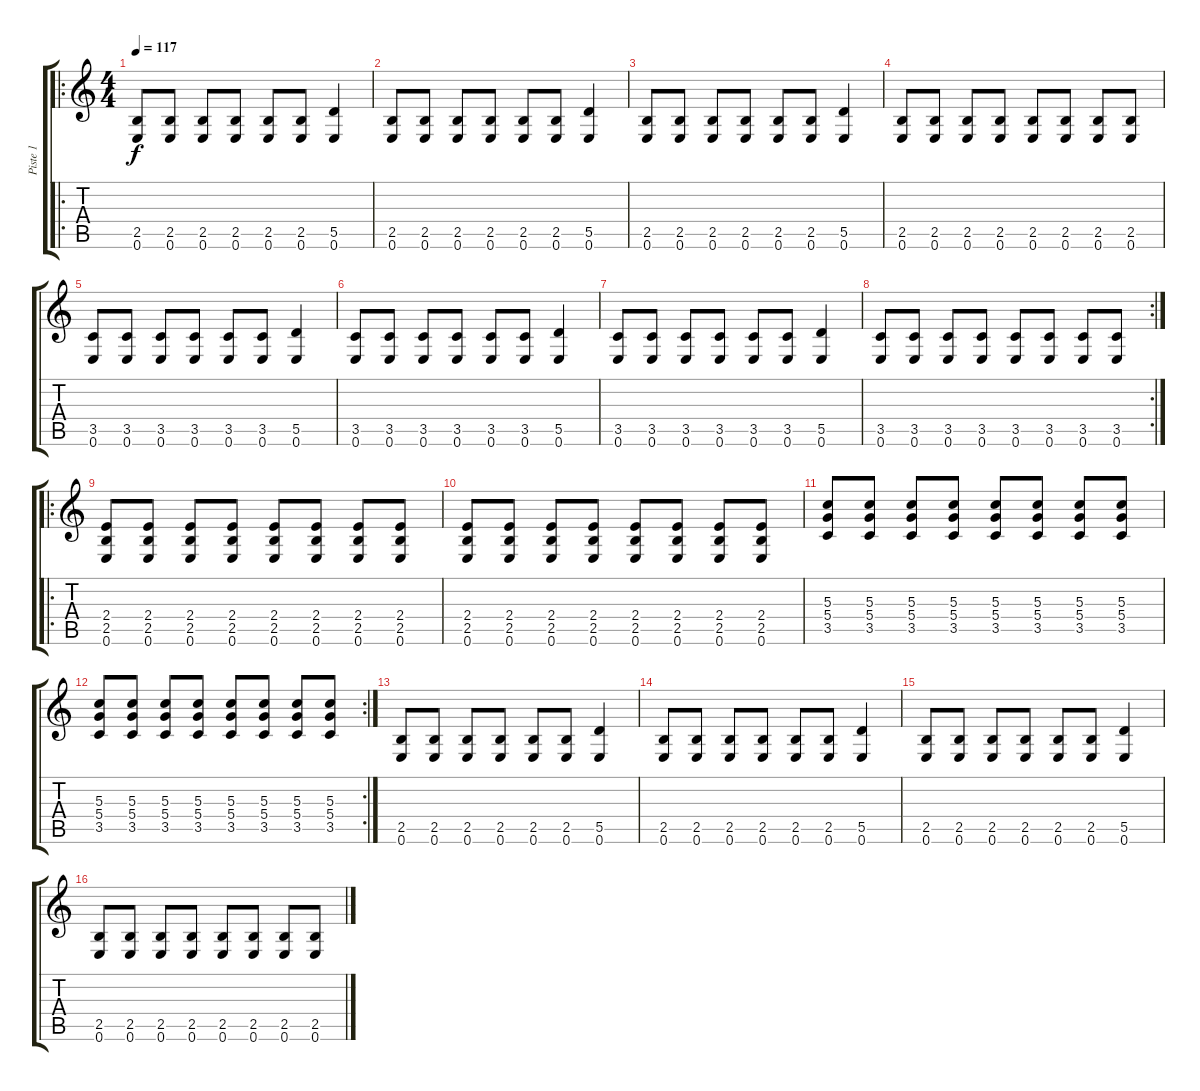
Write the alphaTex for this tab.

\track ("Piste 1" "Piste 1") {instrument electricguitarclean}
\staff {score tabs}
\tuning (E4 B3 G3 D3 A2 E2) {hide}
\ro
\ts (4 4)
\tempo 117
\clef g2
\ks c
(2.5 0.6).8{dy f instrument electricguitarclean} (2.5 0.6).8 (2.5 0.6).8 (2.5 0.6).8 (2.5 0.6).8 (2.5 0.6).8 (5.5 0.6).4 |
(2.5 0.6).8 (2.5 0.6).8 (2.5 0.6).8 (2.5 0.6).8 (2.5 0.6).8 (2.5 0.6).8 (5.5 0.6).4 |
(2.5 0.6).8 (2.5 0.6).8 (2.5 0.6).8 (2.5 0.6).8 (2.5 0.6).8 (2.5 0.6).8 (5.5 0.6).4 |
(2.5 0.6).8 (2.5 0.6).8 (2.5 0.6).8 (2.5 0.6).8 (2.5 0.6).8 (2.5 0.6).8 (2.5 0.6).8 (2.5 0.6).8 |
(3.5 0.6).8 (3.5 0.6).8 (3.5 0.6).8 (3.5 0.6).8 (3.5 0.6).8 (3.5 0.6).8 (5.5 0.6).4 |
(3.5 0.6).8 (3.5 0.6).8 (3.5 0.6).8 (3.5 0.6).8 (3.5 0.6).8 (3.5 0.6).8 (5.5 0.6).4 |
(3.5 0.6).8 (3.5 0.6).8 (3.5 0.6).8 (3.5 0.6).8 (3.5 0.6).8 (3.5 0.6).8 (5.5 0.6).4 |
\rc 2
(3.5 0.6).8 (3.5 0.6).8 (3.5 0.6).8 (3.5 0.6).8 (3.5 0.6).8 (3.5 0.6).8 (3.5 0.6).8 (3.5 0.6).8 |
\ro
(2.4 2.5 0.6).8{instrument overdrivenguitar} (2.4 2.5 0.6).8 (2.4 2.5 0.6).8 (2.4 2.5 0.6).8 (2.4 2.5 0.6).8 (2.4 2.5 0.6).8 (2.4 2.5 0.6).8 (2.4 2.5 0.6).8 |
(2.4 2.5 0.6).8 (2.4 2.5 0.6).8 (2.4 2.5 0.6).8 (2.4 2.5 0.6).8 (2.4 2.5 0.6).8 (2.4 2.5 0.6).8 (2.4 2.5 0.6).8 (2.4 2.5 0.6).8 |
(5.3 5.4 3.5).8 (5.3 5.4 3.5).8 (5.3 5.4 3.5).8 (5.3 5.4 3.5).8 (5.3 5.4 3.5).8 (5.3 5.4 3.5).8 (5.3 5.4 3.5).8 (5.3 5.4 3.5).8 |
\rc 2
(5.3 5.4 3.5).8 (5.3 5.4 3.5).8 (5.3 5.4 3.5).8 (5.3 5.4 3.5).8 (5.3 5.4 3.5).8 (5.3 5.4 3.5).8 (5.3 5.4 3.5).8 (5.3 5.4 3.5).8 |
(2.5 0.6).8{instrument electricguitarclean} (2.5 0.6).8 (2.5 0.6).8 (2.5 0.6).8 (2.5 0.6).8 (2.5 0.6).8 (5.5 0.6).4 |
(2.5 0.6).8 (2.5 0.6).8 (2.5 0.6).8 (2.5 0.6).8 (2.5 0.6).8 (2.5 0.6).8 (5.5 0.6).4 |
(2.5 0.6).8 (2.5 0.6).8 (2.5 0.6).8 (2.5 0.6).8 (2.5 0.6).8 (2.5 0.6).8 (5.5 0.6).4 |
(2.5 0.6).8 (2.5 0.6).8 (2.5 0.6).8 (2.5 0.6).8 (2.5 0.6).8 (2.5 0.6).8 (2.5 0.6).8 (2.5 0.6).8
